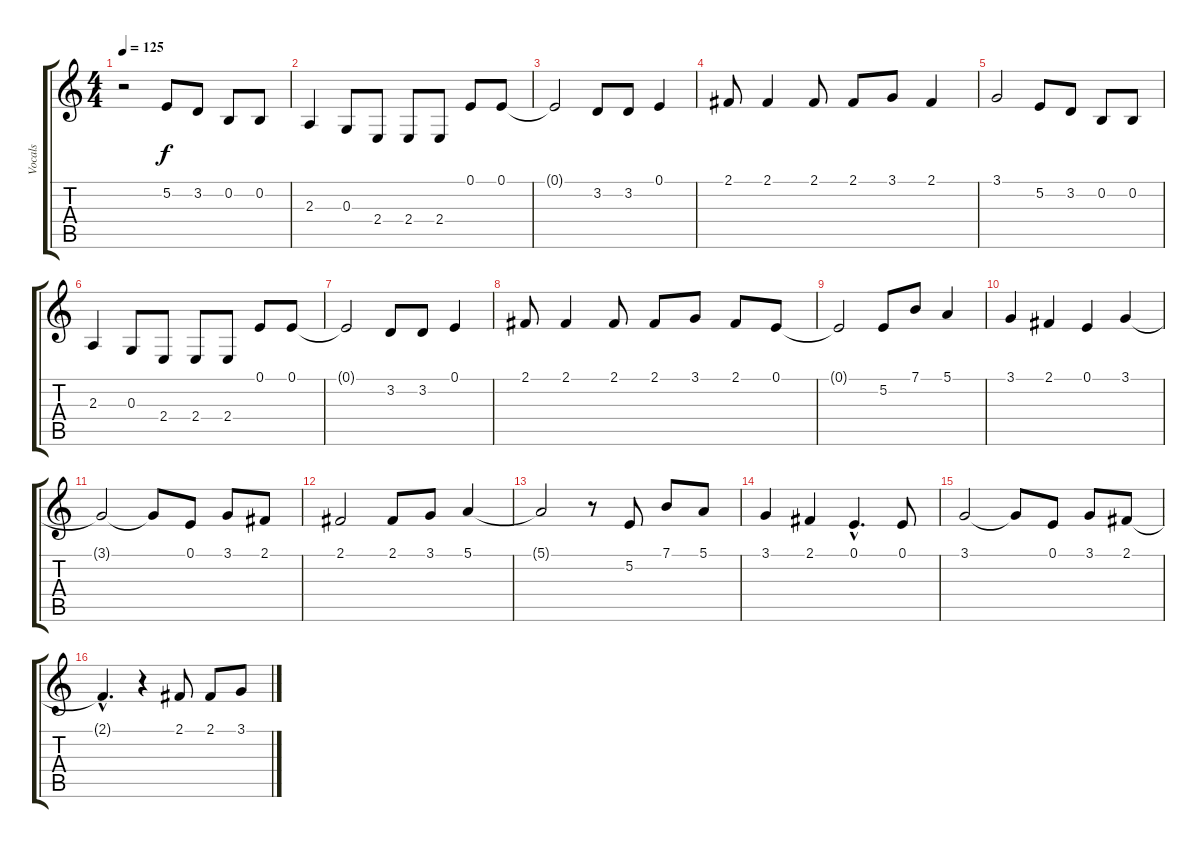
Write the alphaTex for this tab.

\track ("Vocals" "Vocals") {instrument lead6voice}
\staff {score tabs}
\tuning (E4 B3 G3 D3 A2 E2) {hide}
\ts (4 4)
\tempo 125
\clef g2
\ks c
r.2{dy f} 5.2.8 3.2.8 0.2.8 0.2.8 |
2.3.4 0.3.8 2.4.8 2.4.8 2.4.8 0.1.8 0.1.8 |
0.1{t}.2 3.2.8 3.2.8 0.1.4 |
2.1.8 2.1.4 2.1.8 2.1.8 3.1.8 2.1.4 |
3.1.2 5.2.8 3.2.8 0.2.8 0.2.8 |
2.3.4 0.3.8 2.4.8 2.4.8 2.4.8 0.1.8 0.1.8 |
0.1{t}.2 3.2.8 3.2.8 0.1.4 |
2.1.8 2.1.4 2.1.8 2.1.8 3.1.8 2.1.8 0.1.8 |
0.1{t}.2 5.2.8 7.1.8 5.1.4 |
3.1.4 2.1.4 0.1.4 3.1.4 |
3.1{t}.2 3.1{t}.8 0.1.8 3.1.8 2.1.8 |
2.1.2 2.1.8 3.1.8 5.1.4 |
5.1{t}.2 r.8 5.2.8 7.1.8 5.1.8 |
3.1.4 2.1.4 0.1{hac}.4{d} 0.1.8 |
3.1.2 3.1{t}.8 0.1.8 3.1.8 2.1.8 |
2.1{hac t}.4{d} r.4 2.1.8 2.1.8 3.1.8
